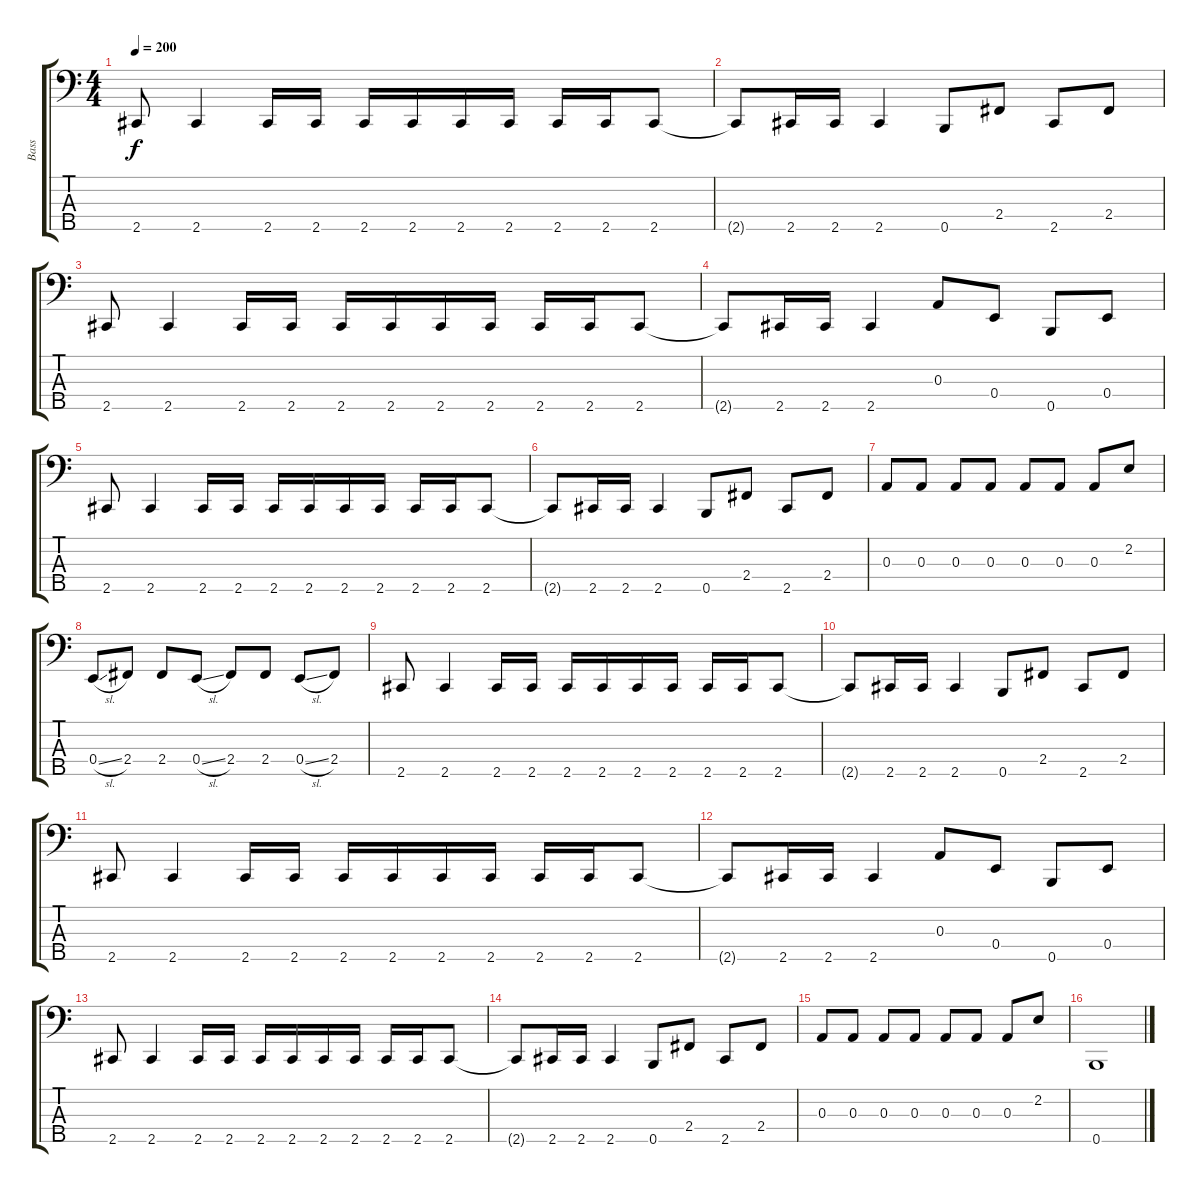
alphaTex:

\track ("Bass" "Bass") {instrument electricbasspick}
\staff {score tabs}
\tuning (G2 D2 A1 E1 B0) {hide}
\ts (4 4)
\tempo 200
\clef f4
\ks c
2.5.8{dy f} 2.5.4 2.5.16 2.5.16 2.5.16 2.5.16 2.5.16 2.5.16 2.5.16 2.5.16 2.5.8 |
2.5{t}.8 2.5.16 2.5.16 2.5.4 0.5.8 2.4.8 2.5.8 2.4.8 |
2.5.8 2.5.4 2.5.16 2.5.16 2.5.16 2.5.16 2.5.16 2.5.16 2.5.16 2.5.16 2.5.8 |
2.5{t}.8 2.5.16 2.5.16 2.5.4 0.3.8 0.4.8 0.5.8 0.4.8 |
2.5.8 2.5.4 2.5.16 2.5.16 2.5.16 2.5.16 2.5.16 2.5.16 2.5.16 2.5.16 2.5.8 |
2.5{t}.8 2.5.16 2.5.16 2.5.4 0.5.8 2.4.8 2.5.8 2.4.8 |
0.3.8 0.3.8 0.3.8 0.3.8 0.3.8 0.3.8 0.3.8 2.2.8 |
0.4{sl}.8 2.4.8 2.4.8 0.4{sl}.8 2.4.8 2.4.8 0.4{sl}.8 2.4.8 |
2.5.8 2.5.4 2.5.16 2.5.16 2.5.16 2.5.16 2.5.16 2.5.16 2.5.16 2.5.16 2.5.8 |
2.5{t}.8 2.5.16 2.5.16 2.5.4 0.5.8 2.4.8 2.5.8 2.4.8 |
2.5.8 2.5.4 2.5.16 2.5.16 2.5.16 2.5.16 2.5.16 2.5.16 2.5.16 2.5.16 2.5.8 |
2.5{t}.8 2.5.16 2.5.16 2.5.4 0.3.8 0.4.8 0.5.8 0.4.8 |
2.5.8 2.5.4 2.5.16 2.5.16 2.5.16 2.5.16 2.5.16 2.5.16 2.5.16 2.5.16 2.5.8 |
2.5{t}.8 2.5.16 2.5.16 2.5.4 0.5.8 2.4.8 2.5.8 2.4.8 |
0.3.8 0.3.8 0.3.8 0.3.8 0.3.8 0.3.8 0.3.8 2.2.8 |
0.5.1
